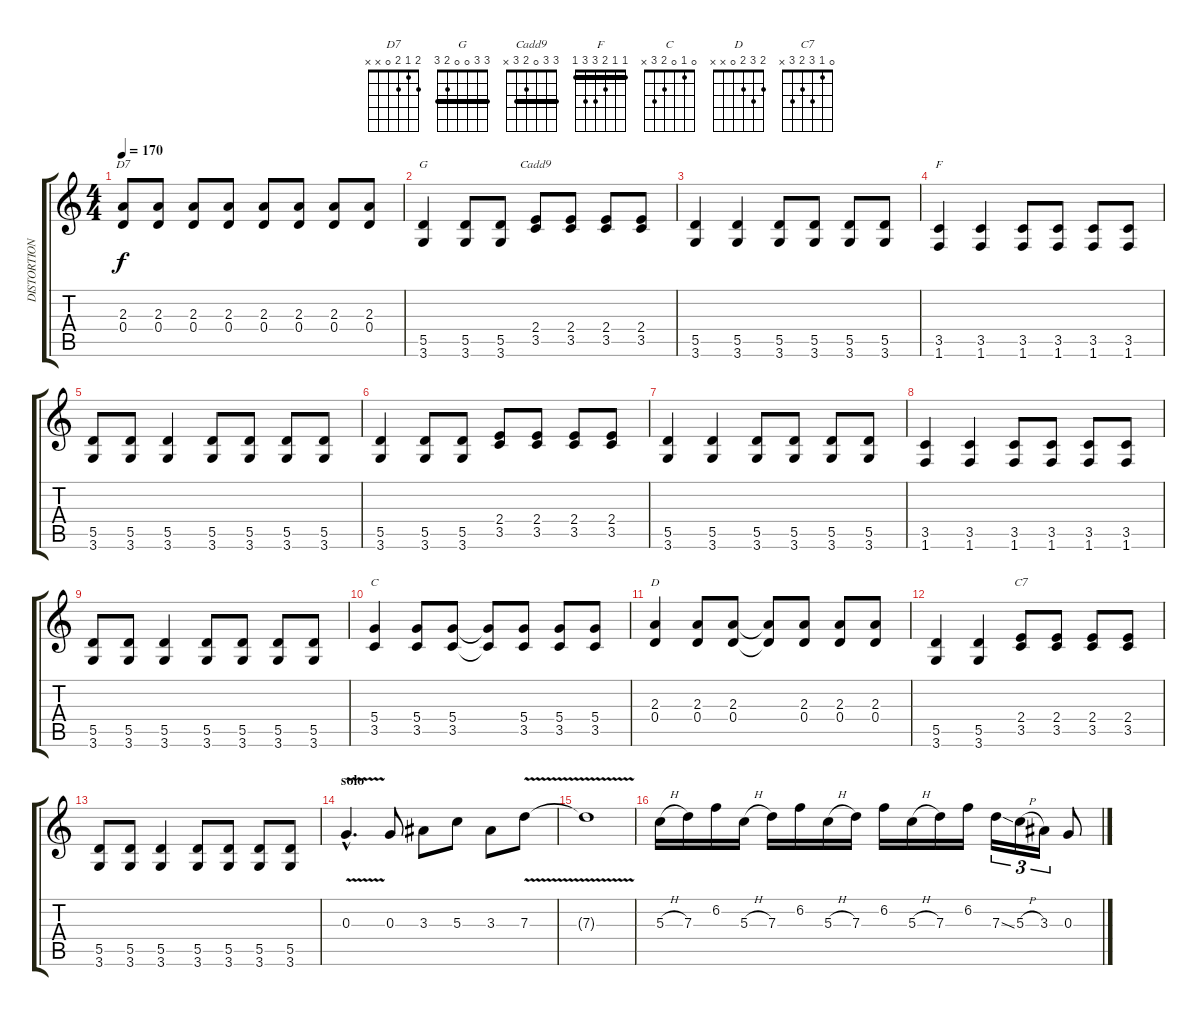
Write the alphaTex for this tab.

\track ("DISTORTION" "DISTORTION") {instrument distortionguitar}
\staff {score tabs}
\tuning (E4 B3 G3 D3 A2 E2) {hide}
\chord ("D7" 2 1 2 0 x x)
\chord ("G" 3 3 0 0 2 3) {barre 3}
\chord ("Cadd9" 3 3 0 2 3 x) {barre 3}
\chord ("F" 1 1 2 3 3 1) {barre 1}
\chord ("C" 0 1 0 2 3 x)
\chord ("D" 2 3 2 0 x x)
\chord ("C7" 0 1 3 2 3 x)
\ts (4 4)
\tempo 170
\clef g2
\ks c
(2.3 0.4).8{ch "D7" dy f} (2.3 0.4).8 (2.3 0.4).8 (2.3 0.4).8 (2.3 0.4).8 (2.3 0.4).8 (2.3 0.4).8 (2.3 0.4).8 |
(5.5 3.6).4{ch "G"} (5.5 3.6).8 (5.5 3.6).8 (2.4 3.5).8{ch "Cadd9"} (2.4 3.5).8 (2.4 3.5).8 (2.4 3.5).8 |
(5.5 3.6).4 (5.5 3.6).4 (5.5 3.6).8 (5.5 3.6).8 (5.5 3.6).8 (5.5 3.6).8 |
(3.5 1.6).4{ch "F"} (3.5 1.6).4 (3.5 1.6).8 (3.5 1.6).8 (3.5 1.6).8 (3.5 1.6).8 |
(5.5 3.6).8 (5.5 3.6).8 (5.5 3.6).4 (5.5 3.6).8 (5.5 3.6).8 (5.5 3.6).8 (5.5 3.6).8 |
(5.5 3.6).4 (5.5 3.6).8 (5.5 3.6).8 (2.4 3.5).8 (2.4 3.5).8 (2.4 3.5).8 (2.4 3.5).8 |
(5.5 3.6).4 (5.5 3.6).4 (5.5 3.6).8 (5.5 3.6).8 (5.5 3.6).8 (5.5 3.6).8 |
(3.5 1.6).4 (3.5 1.6).4 (3.5 1.6).8 (3.5 1.6).8 (3.5 1.6).8 (3.5 1.6).8 |
(5.5 3.6).8 (5.5 3.6).8 (5.5 3.6).4 (5.5 3.6).8 (5.5 3.6).8 (5.5 3.6).8 (5.5 3.6).8 |
(5.4 3.5).4{ch "C"} (5.4 3.5).8 (5.4 3.5).8 (5.4{t} 3.5{t}).8 (5.4 3.5).8 (5.4 3.5).8 (5.4 3.5).8 |
(2.3 0.4).4{ch "D"} (2.3 0.4).8 (2.3 0.4).8 (2.3{t} 0.4{t}).8 (2.3 0.4).8 (2.3 0.4).8 (2.3 0.4).8 |
(5.5 3.6).4 (5.5 3.6).4 (2.4 3.5).8{ch "C7"} (2.4 3.5).8 (2.4 3.5).8 (2.4 3.5).8 |
(5.5 3.6).8 (5.5 3.6).8 (5.5 3.6).4 (5.5 3.6).8 (5.5 3.6).8 (5.5 3.6).8 (5.5 3.6).8 |
\section ("" "solo")
0.3{v hac}.4{d} 0.3.8 3.3.8 5.3.8 3.3.8 7.3{v}.8 |
7.3{t}.1 |
5.3{h}.16 7.3.16 6.2.16 5.3{h}.16 7.3.16 6.2.16 5.3{h}.16 7.3.16 6.2.16 5.3{h}.16 7.3.16 6.2.16 7.3{ss}.16{tu (3 2)} 5.3{h}.16{tu (3 2)} 3.3.16{tu (3 2)} 0.3.8
